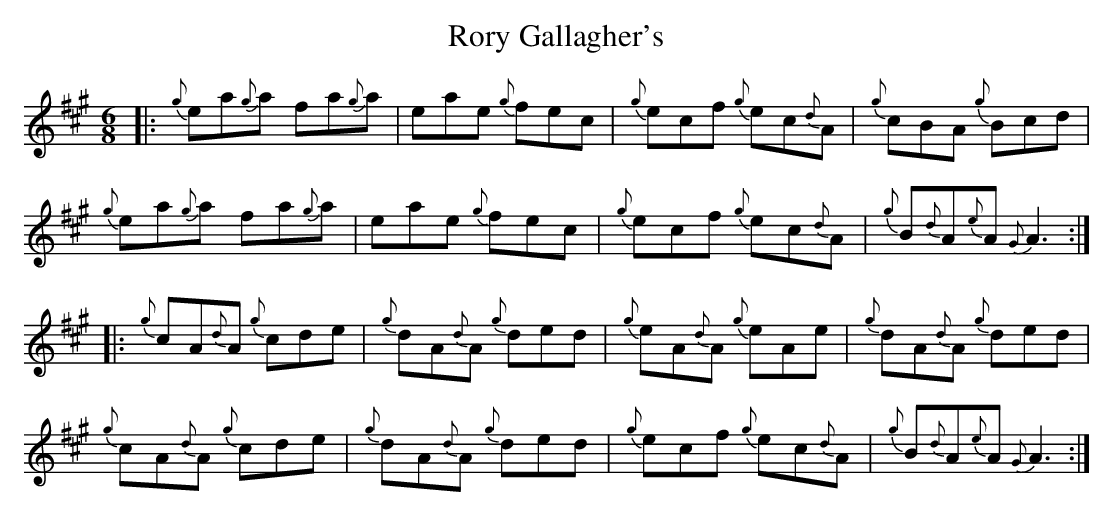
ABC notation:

X:1
T: Rory Gallagher's
L: 1/8
M: 6/8
K: A
|: {g}ea{g}a fa{g}a | eae {g}fec | {g}ecf {g}ec{d}A | {g}cBA {g}Bcd |
{g}ea{g}a fa{g}a | eae {g}fec | {g}ecf {g}ec{d}A | {g}B{d}A{e}A {G}A3 :|
|: {g}cA{d}A {g}cde | {g}dA{d}A {g}ded | {g}eA{d}A {g}eAe | {g}dA{d}A {g}ded |
{g}cA{d}A {g}cde | {g}dA{d}A {g}ded | {g}ecf {g}ec{d}A | {g}B{d}A{e}A {G}A3 :|
